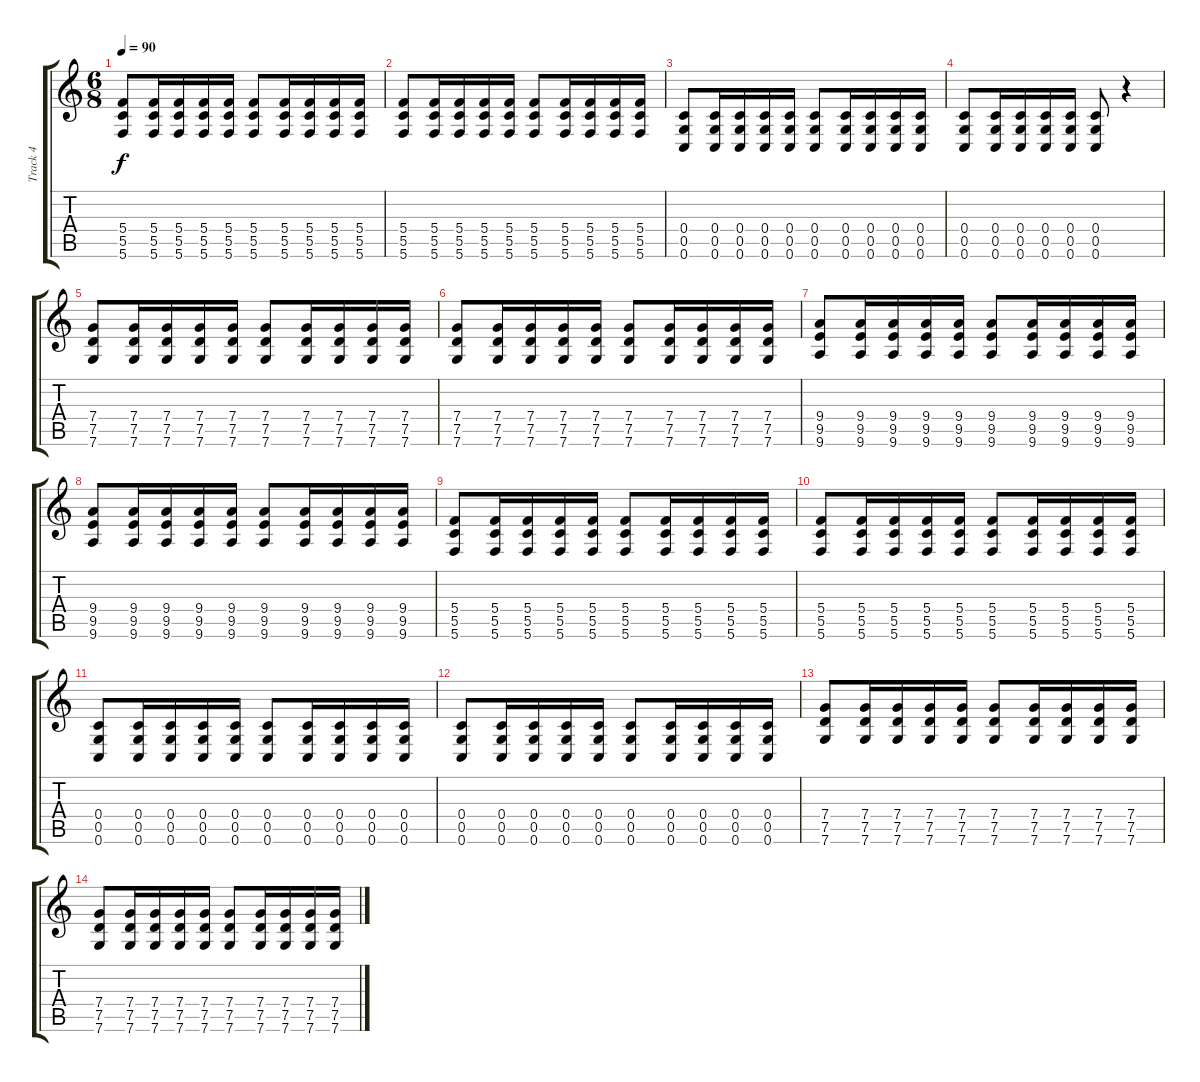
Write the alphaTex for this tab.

\track ("Track 4" "Track 4") {instrument distortionguitar}
\staff {score tabs}
\tuning (D4 A3 F3 C3 G2 C2) {hide}
\ts (6 8)
\tempo 90
\clef g2
\ks c
(5.4 5.5 5.6).8{dy f} (5.4 5.5 5.6).16 (5.4 5.5 5.6).16 (5.4 5.5 5.6).16 (5.4 5.5 5.6).16 (5.4 5.5 5.6).8 (5.4 5.5 5.6).16 (5.4 5.5 5.6).16 (5.4 5.5 5.6).16 (5.4 5.5 5.6).16 |
(5.4 5.5 5.6).8 (5.4 5.5 5.6).16 (5.4 5.5 5.6).16 (5.4 5.5 5.6).16 (5.4 5.5 5.6).16 (5.4 5.5 5.6).8 (5.4 5.5 5.6).16 (5.4 5.5 5.6).16 (5.4 5.5 5.6).16 (5.4 5.5 5.6).16 |
(0.4 0.5 0.6).8 (0.4 0.5 0.6).16 (0.4 0.5 0.6).16 (0.4 0.5 0.6).16 (0.4 0.5 0.6).16 (0.4 0.5 0.6).8 (0.4 0.5 0.6).16 (0.4 0.5 0.6).16 (0.4 0.5 0.6).16 (0.4 0.5 0.6).16 |
(0.4 0.5 0.6).8 (0.4 0.5 0.6).16 (0.4 0.5 0.6).16 (0.4 0.5 0.6).16 (0.4 0.5 0.6).16 (0.4 0.5 0.6).8 r.4 |
(7.4 7.5 7.6).8 (7.4 7.5 7.6).16 (7.4 7.5 7.6).16 (7.4 7.5 7.6).16 (7.4 7.5 7.6).16 (7.4 7.5 7.6).8 (7.4 7.5 7.6).16 (7.4 7.5 7.6).16 (7.4 7.5 7.6).16 (7.4 7.5 7.6).16 |
(7.4 7.5 7.6).8 (7.4 7.5 7.6).16 (7.4 7.5 7.6).16 (7.4 7.5 7.6).16 (7.4 7.5 7.6).16 (7.4 7.5 7.6).8 (7.4 7.5 7.6).16 (7.4 7.5 7.6).16 (7.4 7.5 7.6).16 (7.4 7.5 7.6).16 |
(9.4 9.5 9.6).8 (9.4 9.5 9.6).16 (9.4 9.5 9.6).16 (9.4 9.5 9.6).16 (9.4 9.5 9.6).16 (9.4 9.5 9.6).8 (9.4 9.5 9.6).16 (9.4 9.5 9.6).16 (9.4 9.5 9.6).16 (9.4 9.5 9.6).16 |
(9.4 9.5 9.6).8 (9.4 9.5 9.6).16 (9.4 9.5 9.6).16 (9.4 9.5 9.6).16 (9.4 9.5 9.6).16 (9.4 9.5 9.6).8 (9.4 9.5 9.6).16 (9.4 9.5 9.6).16 (9.4 9.5 9.6).16 (9.4 9.5 9.6).16 |
(5.4 5.5 5.6).8 (5.4 5.5 5.6).16 (5.4 5.5 5.6).16 (5.4 5.5 5.6).16 (5.4 5.5 5.6).16 (5.4 5.5 5.6).8 (5.4 5.5 5.6).16 (5.4 5.5 5.6).16 (5.4 5.5 5.6).16 (5.4 5.5 5.6).16 |
(5.4 5.5 5.6).8 (5.4 5.5 5.6).16 (5.4 5.5 5.6).16 (5.4 5.5 5.6).16 (5.4 5.5 5.6).16 (5.4 5.5 5.6).8 (5.4 5.5 5.6).16 (5.4 5.5 5.6).16 (5.4 5.5 5.6).16 (5.4 5.5 5.6).16 |
(0.4 0.5 0.6).8 (0.4 0.5 0.6).16 (0.4 0.5 0.6).16 (0.4 0.5 0.6).16 (0.4 0.5 0.6).16 (0.4 0.5 0.6).8 (0.4 0.5 0.6).16 (0.4 0.5 0.6).16 (0.4 0.5 0.6).16 (0.4 0.5 0.6).16 |
(0.4 0.5 0.6).8 (0.4 0.5 0.6).16 (0.4 0.5 0.6).16 (0.4 0.5 0.6).16 (0.4 0.5 0.6).16 (0.4 0.5 0.6).8 (0.4 0.5 0.6).16 (0.4 0.5 0.6).16 (0.4 0.5 0.6).16 (0.4 0.5 0.6).16 |
(7.4 7.5 7.6).8 (7.4 7.5 7.6).16 (7.4 7.5 7.6).16 (7.4 7.5 7.6).16 (7.4 7.5 7.6).16 (7.4 7.5 7.6).8 (7.4 7.5 7.6).16 (7.4 7.5 7.6).16 (7.4 7.5 7.6).16 (7.4 7.5 7.6).16 |
(7.4 7.5 7.6).8 (7.4 7.5 7.6).16 (7.4 7.5 7.6).16 (7.4 7.5 7.6).16 (7.4 7.5 7.6).16 (7.4 7.5 7.6).8 (7.4 7.5 7.6).16 (7.4 7.5 7.6).16 (7.4 7.5 7.6).16 (7.4 7.5 7.6).16
